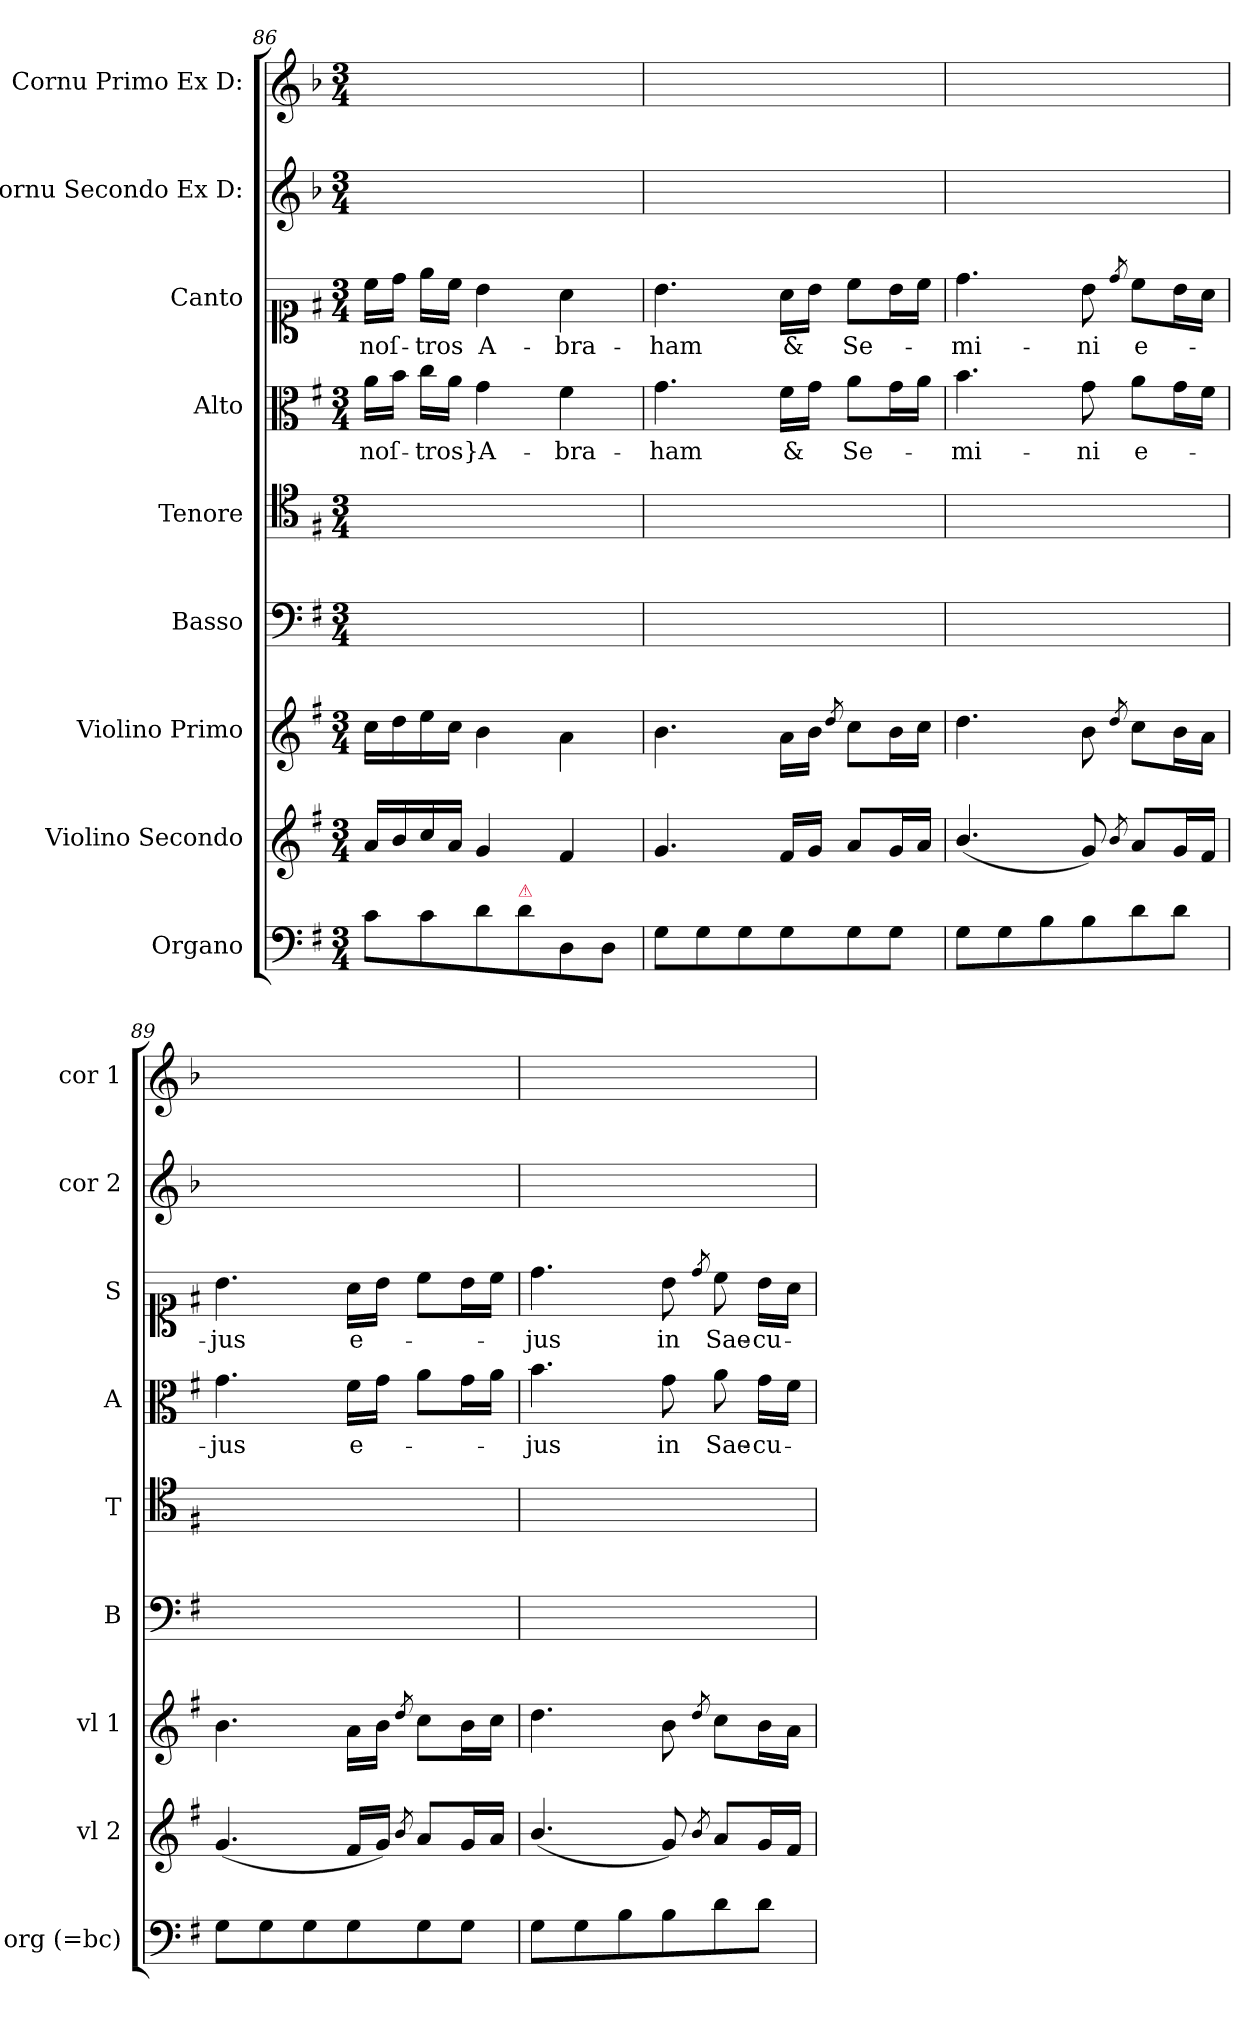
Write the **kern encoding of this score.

**kern	**kern	**kern	**kern	**kern	**kern	**text	**kern	**text	**kern	**kern
*part9	*part8	*part7	*part6	*part5	*part4	*part4	*part3	*part3	*part2	*part1
*staff9	*staff8	*staff7	*staff6	*staff5	*staff4	*staff4	*staff3	*staff3	*staff2	*staff1
*I"Organo	*I"Violino Secondo	*I"Violino Primo	*I"Basso	*I"Tenore	*I"Alto	*	*I"Canto	*	*I"Cornu Secondo Ex D:	*I"Cornu Primo Ex D:
*I'org (=bc)	*I'vl 2	*I'vl 1	*I'B	*I'T	*I'A	*	*I'S	*	*I'cor 2	*I'cor 1
*clefF4	*clefG2	*clefG2	*clefF4	*clefC4	*clefC3	*	*clefC1	*	*clefG2	*clefG2
*	*	*	*	*	*	*	*	*	*ITrd-1c-2	*ITrd-1c-2
*k[f#]	*k[f#]	*k[f#]	*k[f#]	*k[f#]	*k[f#]	*	*k[f#]	*	*k[f#]	*k[f#]
*G:	*G:	*G:	*G:	*G:	*G:	*	*G:	*	*G:	*G:
*M3/4	*M3/4	*M3/4	*M3/4	*M3/4	*M3/4	*	*M3/4	*	*M3/4	*M3/4
=86	=86	=86	=86	=86	=86	=86	=86	=86	=86	=86
8c\L	16a/LL	16cc\LL	2.ryy	2.ryy	16a\LL	noſ-	16cc\LL	noſ-	2.ryy	2.ryy
.	16b/	16dd\	.	.	16b\JJ	.	16dd\JJ	.	.	.
8c\	16cc/	16ee\	.	.	16cc\LL	-tros}	16ee\LL	-tros	.	.
.	16a/JJ	16cc\JJ	.	.	16a\JJ	.	16cc\JJ	.	.	.
8d\	4g/	4b\	.	.	4g\	A-	4b\	A-	.	.
!LO:TX:a:color=crimson:t=⚠	!	!	!	!	!	!	!	!	!	!
8d\	.	.	.	.	.	.	.	.	.	.
8D/	4f#/	4a\	.	.	4f#\	-bra-	4a\	-bra-	.	.
8D/J	.	.	.	.	.	.	.	.	.	.
=87	=87	=87	=87	=87	=87	=87	=87	=87	=87	=87
8G\L	4.g/	4.b\	2.ryy	2.ryy	4.g\	-ham	4.b\	-ham	2.ryy	2.ryy
8G\	.	.	.	.	.	.	.	.	.	.
8G\	.	.	.	.	.	.	.	.	.	.
8G\	16f#/LL	16a\LL	.	.	16f#\LL	&	16a\LL	&	.	.
.	16g/JJ	16b\JJ	.	.	16g\JJ	.	16b\JJ	.	.	.
.	.	8qdd/	.	.	.	.	.	.	.	.
8G\	8a/L	8cc\L	.	.	8a\L	Se-	8cc\L	Se-	.	.
8G\J	16g/L	16b\L	.	.	16g\L	.	16b\L	.	.	.
.	16a/JJ	16cc\JJ	.	.	16a\JJ	.	16cc\JJ	.	.	.
=88	=88	=88	=88	=88	=88	=88	=88	=88	=88	=88
8G\L	(4.b/	4.dd\	2.ryy	2.ryy	4.b\	-mi-	4.dd\	-mi-	2.ryy	2.ryy
8G\	.	.	.	.	.	.	.	.	.	.
8B\	.	.	.	.	.	.	.	.	.	.
8B\	8g/)	8b\	.	.	8g\	-ni	8b\	-ni	.	.
.	8qb/	8qdd/	.	.	.	.	8qdd/	.	.	.
8d\	8a/L	8cc\L	.	.	8a\L	e-	8cc\L	e-	.	.
8d\J	16g/L	16b\L	.	.	16g\L	.	16b\L	.	.	.
.	16f#/JJ	16a\JJ	.	.	16f#\JJ	.	16a\JJ	.	.	.
=89	=89	=89	=89	=89	=89	=89	=89	=89	=89	=89
8G\L	(4.g/	4.b\	2.ryy	2.ryy	4.g\	-jus	4.b\	-jus	2.ryy	2.ryy
8G\	.	.	.	.	.	.	.	.	.	.
8G\	.	.	.	.	.	.	.	.	.	.
8G\	16f#/LL	16a\LL	.	.	16f#\LL	e-	16a\LL	e-	.	.
.	16g/JJ)	16b\JJ	.	.	16g\JJ	.	16b\JJ	.	.	.
.	8qb/	8qdd/	.	.	.	.	.	.	.	.
8G\	8a/L	8cc\L	.	.	8a\L	.	8cc\L	.	.	.
8G\J	16g/L	16b\L	.	.	16g\L	.	16b\L	.	.	.
.	16a/JJ	16cc\JJ	.	.	16a\JJ	.	16cc\JJ	.	.	.
=90	=90	=90	=90	=90	=90	=90	=90	=90	=90	=90
8G\L	(4.b/	4.dd\	2.ryy	2.ryy	4.b\	-jus	4.dd\	-jus	2.ryy	2.ryy
8G\	.	.	.	.	.	.	.	.	.	.
8B\	.	.	.	.	.	.	.	.	.	.
8B\	8g/)	8b\	.	.	8g\	in	8b\	in	.	.
.	8qb/	8qdd/	.	.	.	.	8qdd/	.	.	.
8d\	8a/L	8cc\L	.	.	8a\	Sae-	8cc\	Sae-	.	.
8d\J	16g/L	16b\L	.	.	16g\LL	-cu-	16b\LL	-cu-	.	.
.	16f#/JJ	16a\JJ	.	.	16f#\JJ	.	16a\JJ	.	.	.
=	=	=	=	=	=	=	=	=	=	=
*-	*-	*-	*-	*-	*-	*-	*-	*-	*-	*-
